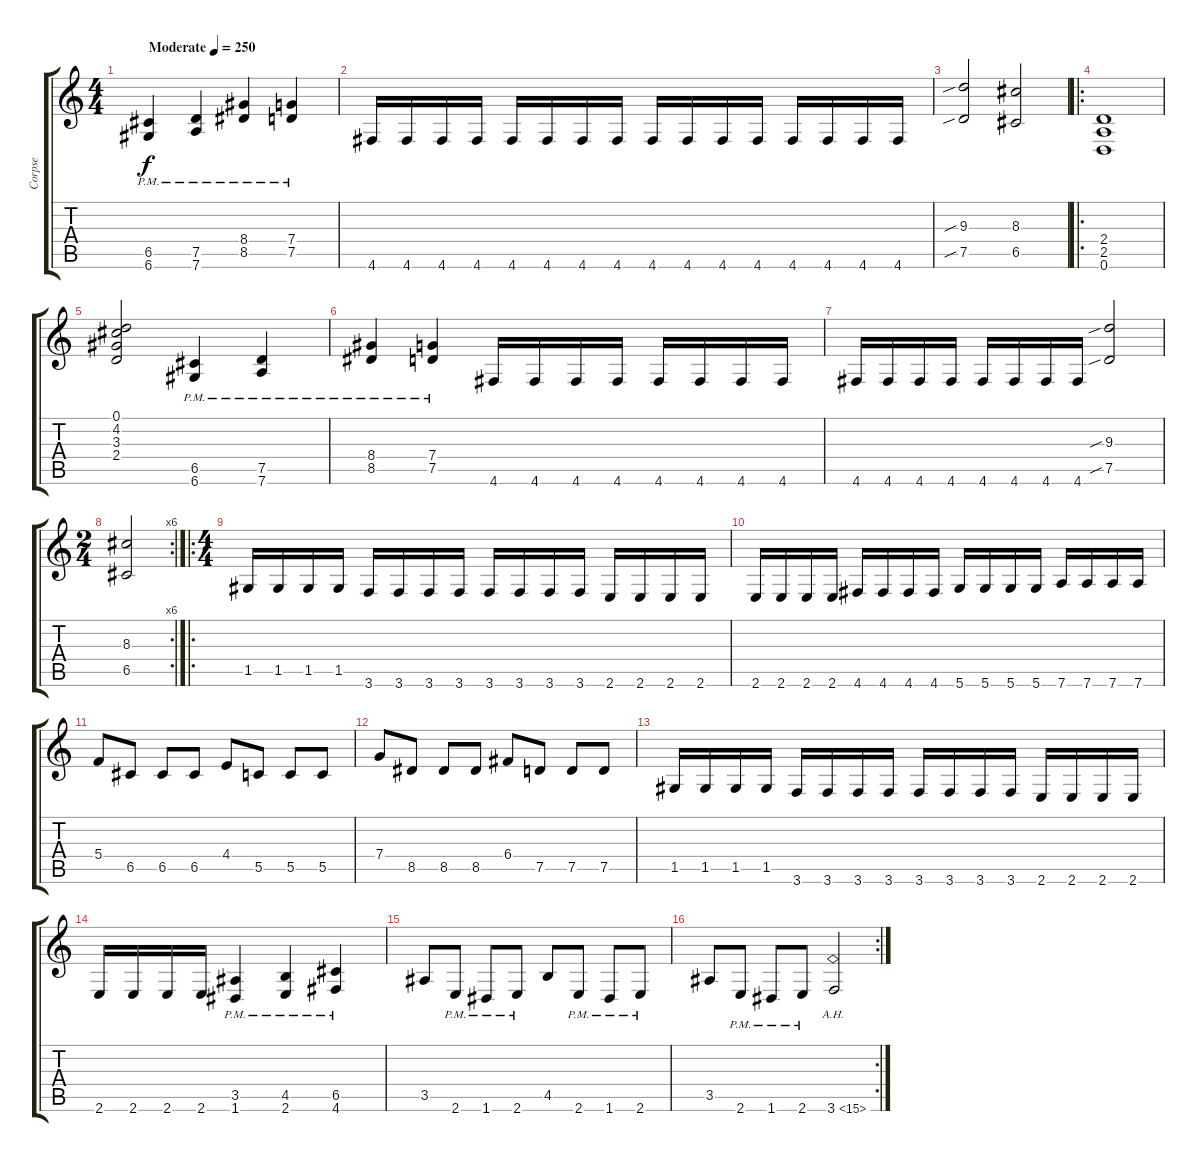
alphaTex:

\track ("Corpse" "Corpse") {instrument overdrivenguitar}
\staff {score tabs}
\tuning (D4 A3 F3 C3 G2 D2) {hide}
\ts (4 4)
\tempo (250 "Moderate")
\clef g2
\ks c
(6.5{pm} 6.6{pm}).4{dy f instrument overdrivenguitar} (7.5{pm} 7.6{pm}).4 (8.4{pm} 8.5{pm}).4 (7.4{pm} 7.5).4 |
4.6.16 4.6.16 4.6.16 4.6.16 4.6.16 4.6.16 4.6.16 4.6.16 4.6.16 4.6.16 4.6.16 4.6.16 4.6.16 4.6.16 4.6.16 4.6.16 |
(9.3{sib} 7.5{sib}).2 (8.3 6.5).2 |
\ro
(2.4 2.5 0.6).1 |
(0.1 4.2 3.3 2.4).2 (6.5{pm} 6.6{pm}).4 (7.5{pm} 7.6{pm}).4 |
(8.4{pm} 8.5{pm}).4 (7.4{pm} 7.5{pm}).4 4.6.16 4.6.16 4.6.16 4.6.16 4.6.16 4.6.16 4.6.16 4.6.16 |
4.6.16 4.6.16 4.6.16 4.6.16 4.6.16 4.6.16 4.6.16 4.6.16 (9.3{sib} 7.5{sib}).2 |
\rc 6
\ts (2 4)
(8.3 6.5).2 |
\ro
\ts (4 4)
1.5.16 1.5.16 1.5.16 1.5.16 3.6.16 3.6.16 3.6.16 3.6.16 3.6.16 3.6.16 3.6.16 3.6.16 2.6.16 2.6.16 2.6.16 2.6.16 |
2.6.16 2.6.16 2.6.16 2.6.16 4.6.16 4.6.16 4.6.16 4.6.16 5.6.16 5.6.16 5.6.16 5.6.16 7.6.16 7.6.16 7.6.16 7.6.16 |
5.4.8 6.5.8 6.5.8 6.5.8 4.4.8 5.5.8 5.5.8 5.5.8 |
7.4.8 8.5.8 8.5.8 8.5.8 6.4.8 7.5.8 7.5.8 7.5.8 |
1.5.16 1.5.16 1.5.16 1.5.16 3.6.16 3.6.16 3.6.16 3.6.16 3.6.16 3.6.16 3.6.16 3.6.16 2.6.16 2.6.16 2.6.16 2.6.16 |
2.6.16 2.6.16 2.6.16 2.6.16 (3.5{pm} 1.6{pm}).4 (4.5{pm} 2.6{pm}).4 (6.5{pm} 4.6{pm}).4 |
3.5.8 2.6{pm}.8 1.6{pm}.8 2.6{pm}.8 4.5.8 2.6{pm}.8 1.6{pm}.8 2.6{pm}.8 |
\rc 2
3.5.8 2.6{pm}.8 1.6{pm}.8 2.6{pm}.8 3.6{ah 12}.2
